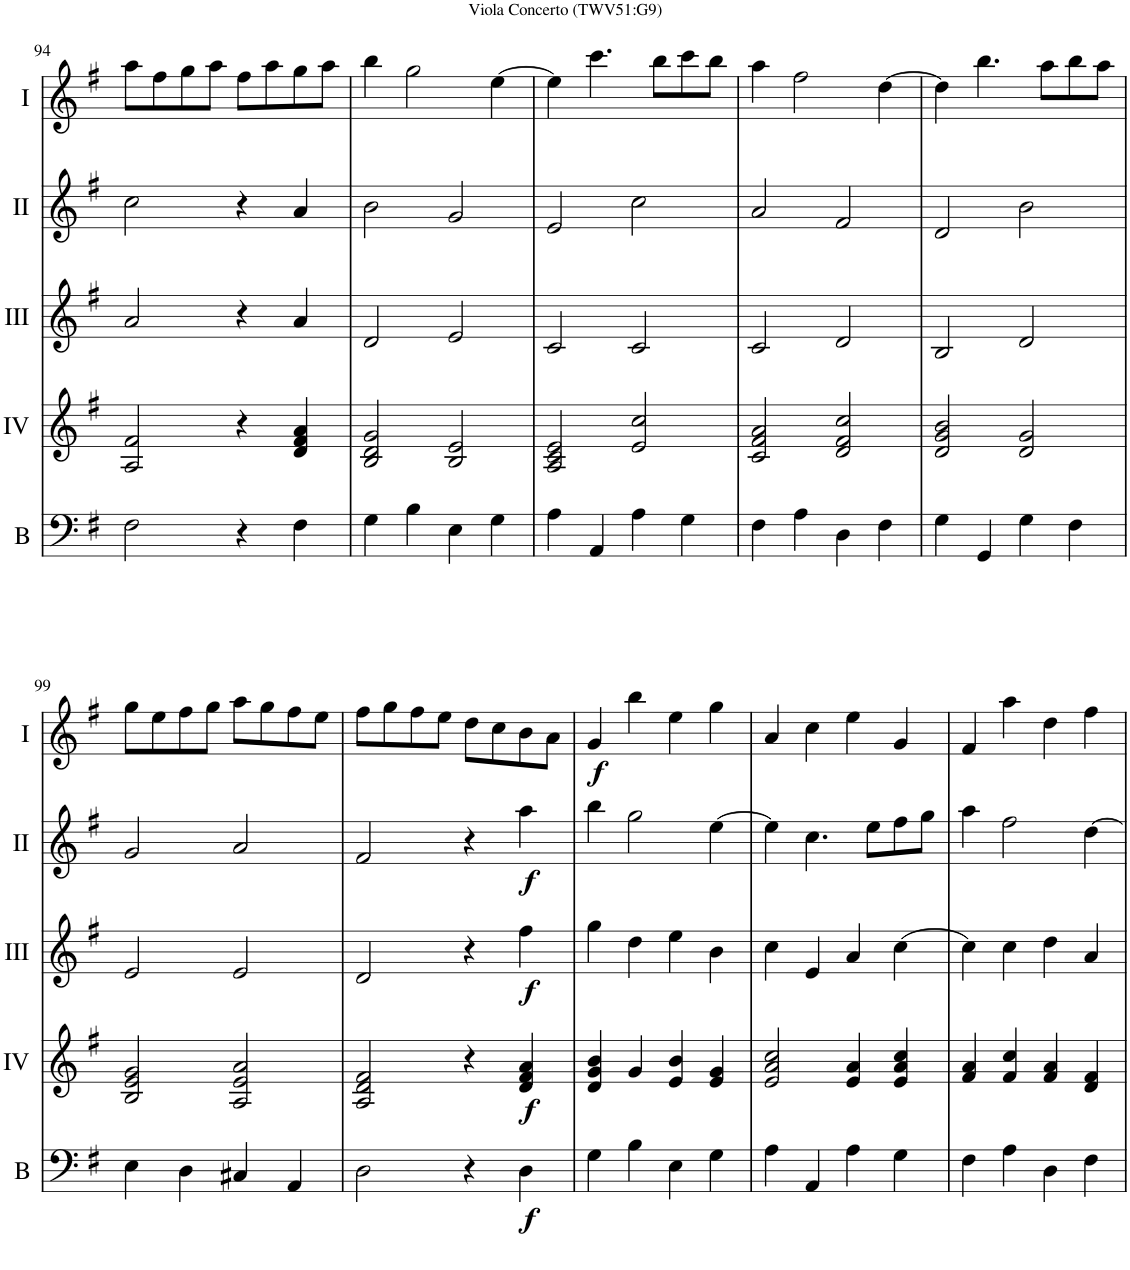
**kern	**dynam	**kern	**dynam	**kern	**dynam	**kern	**dynam	**kern	**dynam
*part5	*part5	*part4	*part4	*part3	*part3	*part2	*part2	*part1	*part1
*staff5	*staff5	*staff4	*staff4	*staff3	*staff3	*staff2	*staff2	*staff1	*staff1
*I"Bass	*	*I"Acc. 4	*	*I"Acc. 3	*	*I"Acc. 2	*	*I"Acc. 1	*
*I'B	*	*	*	*	*	*	*	*	*
!!LO:PB:g=z
*clefF4	*	*clefG2	*	*clefG2	*	*clefG2	*	*clefG2	*
*Trd7c12	*	*	*	*	*	*	*	*Trd7c12	*
*k[f#]	*	*k[f#]	*	*k[f#]	*	*k[f#]	*	*k[f#]	*
*M2/2	*	*M2/2	*	*M2/2	*	*M2/2	*	*M2/2	*
*met(c|)	*	*met(c|)	*	*met(c|)	*	*met(c|)	*	*met(c|)	*
=94	=94	=94	=94	=94	=94	=94	=94	=94	=94
2F#\	.	2A/ 2f#/	.	2a/	.	2cc\	.	8aa\L	.
.	.	.	.	.	.	.	.	8ff#\	.
.	.	.	.	.	.	.	.	8gg\	.
.	.	.	.	.	.	.	.	8aa\J	.
4r	.	4r	.	4r	.	4r	.	8ff#\L	.
.	.	.	.	.	.	.	.	8aa\	.
4F#\	.	4d/ 4f#/ 4a/	.	4a/	.	4a/	.	8gg\	.
.	.	.	.	.	.	.	.	8aa\J	.
=95	=95	=95	=95	=95	=95	=95	=95	=95	=95
4G\	.	2B/ 2d/ 2g/	.	2d/	.	2b\	.	4bb\	.
4B\	.	.	.	.	.	.	.	2gg\	.
4E\	.	2B/ 2e/	.	2e/	.	2g/	.	.	.
4G\	.	.	.	.	.	.	.	[4ee\	.
=96	=96	=96	=96	=96	=96	=96	=96	=96	=96
4A\	.	2A/ 2c/ 2e/	.	2c/	.	2e/	.	4ee\]	.
4AA/	.	.	.	.	.	.	.	4.ccc\	.
4A\	.	2e/ 2cc/	.	2c/	.	2cc\	.	.	.
.	.	.	.	.	.	.	.	8bb\L	.
4G\	.	.	.	.	.	.	.	8ccc\	.
.	.	.	.	.	.	.	.	8bb\J	.
=97	=97	=97	=97	=97	=97	=97	=97	=97	=97
4F#\	.	2c/ 2f#/ 2a/	.	2c/	.	2a/	.	4aa\	.
4A\	.	.	.	.	.	.	.	2ff#\	.
4D\	.	2d/ 2f#/ 2cc/	.	2d/	.	2f#/	.	.	.
4F#\	.	.	.	.	.	.	.	[4dd\	.
=98	=98	=98	=98	=98	=98	=98	=98	=98	=98
4G\	.	2d/ 2g/ 2b/	.	2B/	.	2d/	.	4dd\]	.
4GG/	.	.	.	.	.	.	.	4.bb\	.
4G\	.	2d/ 2g/	.	2d/	.	2b\	.	.	.
.	.	.	.	.	.	.	.	8aa\L	.
4F#\	.	.	.	.	.	.	.	8bb\	.
.	.	.	.	.	.	.	.	8aa\J	.
!!LO:LB:g=z
=99	=99	=99	=99	=99	=99	=99	=99	=99	=99
4E\	.	2B/ 2e/ 2g/	.	2e/	.	2g/	.	8gg\L	.
.	.	.	.	.	.	.	.	8ee\	.
4D\	.	.	.	.	.	.	.	8ff#\	.
.	.	.	.	.	.	.	.	8gg\J	.
4C#X/	.	2A/ 2e/ 2a/	.	2e/	.	2a/	.	8aa\L	.
.	.	.	.	.	.	.	.	8gg\	.
4AA/	.	.	.	.	.	.	.	8ff#\	.
.	.	.	.	.	.	.	.	8ee\J	.
=100	=100	=100	=100	=100	=100	=100	=100	=100	=100
2D\	.	2A/ 2d/ 2f#/	.	2d/	.	2f#/	.	8ff#\L	.
.	.	.	.	.	.	.	.	8gg\	.
.	.	.	.	.	.	.	.	8ff#\	.
.	.	.	.	.	.	.	.	8ee\J	.
4r	.	4r	.	4r	.	4r	.	8dd\L	.
.	.	.	.	.	.	.	.	8cc\	.
!	!LO:DY:b	!	!LO:DY:b	!	!LO:DY:b	!	!LO:DY:b	!	!
4D\	f	4d/ 4f#/ 4a/	f	4ff#\	f	4aa\	f	8b\	.
.	.	.	.	.	.	.	.	8a\J	.
=101	=101	=101	=101	=101	=101	=101	=101	=101	=101
!	!	!	!	!	!	!	!	!	!LO:DY:b
4G\	.	4d/ 4g/ 4b/	.	4gg\	.	4bb\	.	4g/	f
4B\	.	4g/	.	4dd\	.	2gg\	.	4bb\	.
4E\	.	4e/ 4b/	.	4ee\	.	.	.	4ee\	.
4G\	.	4e/ 4g/	.	4b\	.	[4ee\	.	4gg\	.
=102	=102	=102	=102	=102	=102	=102	=102	=102	=102
4A\	.	2e/ 2a/ 2cc/	.	4cc\	.	4ee\]	.	4a/	.
4AA/	.	.	.	4e/	.	4.cc\	.	4cc\	.
4A\	.	4e/ 4a/	.	4a/	.	.	.	4ee\	.
.	.	.	.	.	.	8ee\L	.	.	.
4G\	.	4e/ 4a/ 4cc/	.	[4cc\	.	8ff#\	.	4g/	.
.	.	.	.	.	.	8gg\J	.	.	.
=103	=103	=103	=103	=103	=103	=103	=103	=103	=103
4F#\	.	4f#/ 4a/	.	4cc\]	.	4aa\	.	4f#/	.
4A\	.	4f#/ 4cc/	.	4cc\	.	2ff#\	.	4aa\	.
4D\	.	4f#/ 4a/	.	4dd\	.	.	.	4dd\	.
4F#\	.	4d/ 4f#/	.	4a/	.	[4dd\	.	4ff#\	.
=	=	=	=	=	=	=	=	=	=
*-	*-	*-	*-	*-	*-	*-	*-	*-	*-
